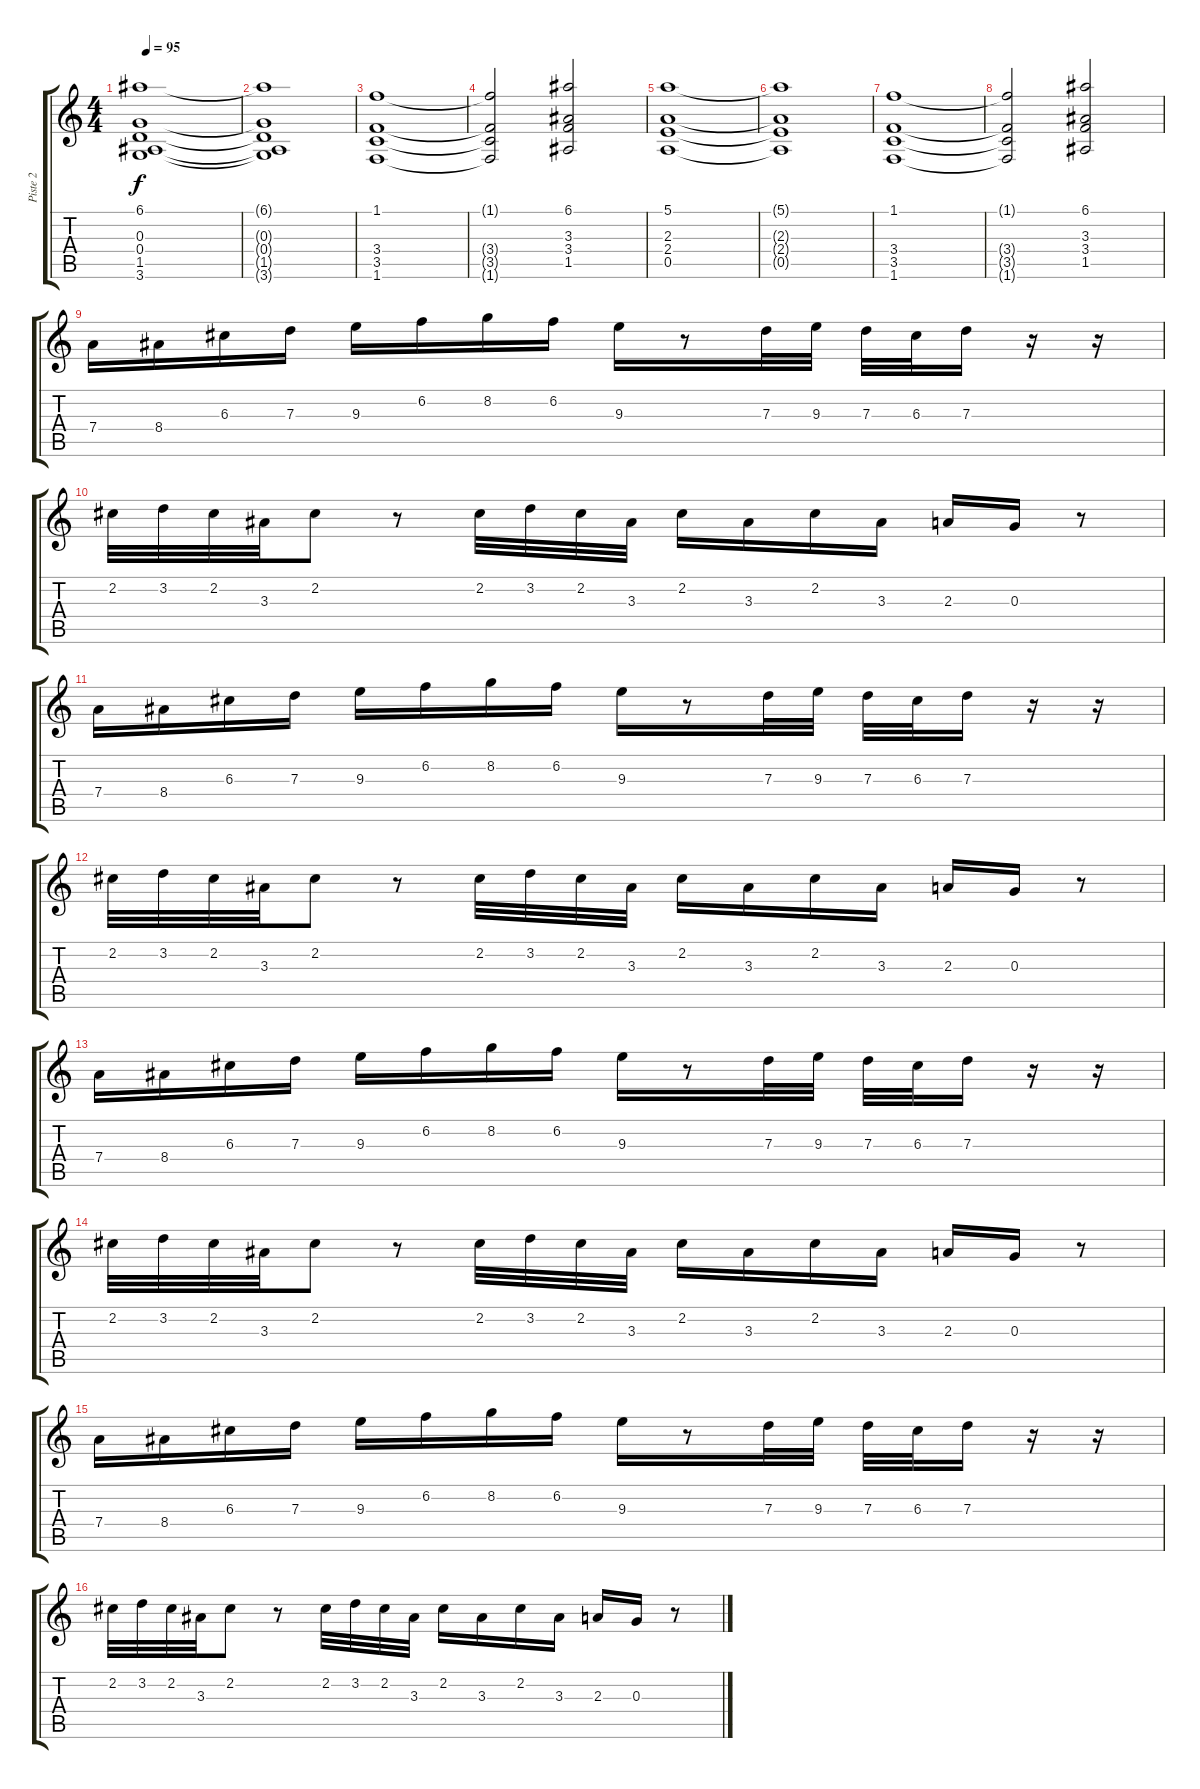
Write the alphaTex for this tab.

\track ("Piste 2" "Piste 2") {instrument rockorgan}
\staff {score tabs}
\tuning (E5 B4 G4 D4 A3 E3) {hide}
\ts (4 4)
\tempo 95
\clef g2
\ks c
(6.1 0.3 0.4 1.5 3.6).1{dy f} |
(6.1{t} 0.3{t} 0.4{t} 1.5{t} 3.6{t}).1 |
(1.1 3.4 3.5 1.6).1 |
(1.1{t} 3.4{t} 3.5{t} 1.6{t}).2 (6.1 3.3 3.4 1.5).2 |
(5.1 2.3 2.4 0.5).1{instrument rockorgan} |
(5.1{t} 2.3{t} 2.4{t} 0.5{t}).1 |
(1.1 3.4 3.5 1.6).1 |
(1.1{t} 3.4{t} 3.5{t} 1.6{t}).2 (6.1 3.3 3.4 1.5).2 |
7.4.16{volume 16 instrument synthstrings1} 8.4.16 6.3.16 7.3.16 9.3.16 6.2.16 8.2.16 6.2.16 9.3.16 r.8 7.3.32 9.3.32 7.3.32 6.3.32 7.3.16 r.16 r.16 |
2.2.32 3.2.32 2.2.32 3.3.32 2.2.8 r.8 2.2.32 3.2.32 2.2.32 3.3.32 2.2.16 3.3.16 2.2.16 3.3.16 2.3.16 0.3.16 r.8 |
7.4.16 8.4.16 6.3.16 7.3.16 9.3.16 6.2.16 8.2.16 6.2.16 9.3.16 r.8 7.3.32 9.3.32 7.3.32 6.3.32 7.3.16 r.16 r.16 |
2.2.32 3.2.32 2.2.32 3.3.32 2.2.8 r.8 2.2.32 3.2.32 2.2.32 3.3.32 2.2.16 3.3.16 2.2.16 3.3.16 2.3.16 0.3.16 r.8 |
7.4.16{instrument synthstrings1} 8.4.16 6.3.16 7.3.16 9.3.16 6.2.16 8.2.16 6.2.16 9.3.16 r.8 7.3.32 9.3.32 7.3.32 6.3.32 7.3.16 r.16 r.16 |
2.2.32 3.2.32 2.2.32 3.3.32 2.2.8 r.8 2.2.32 3.2.32 2.2.32 3.3.32 2.2.16 3.3.16 2.2.16 3.3.16 2.3.16 0.3.16 r.8 |
7.4.16{volume 16 instrument synthstrings1} 8.4.16 6.3.16 7.3.16 9.3.16 6.2.16 8.2.16 6.2.16 9.3.16 r.8 7.3.32 9.3.32 7.3.32 6.3.32 7.3.16 r.16 r.16 |
2.2.32 3.2.32 2.2.32 3.3.32 2.2.8 r.8 2.2.32 3.2.32 2.2.32 3.3.32 2.2.16 3.3.16 2.2.16 3.3.16 2.3.16 0.3.16 r.8
